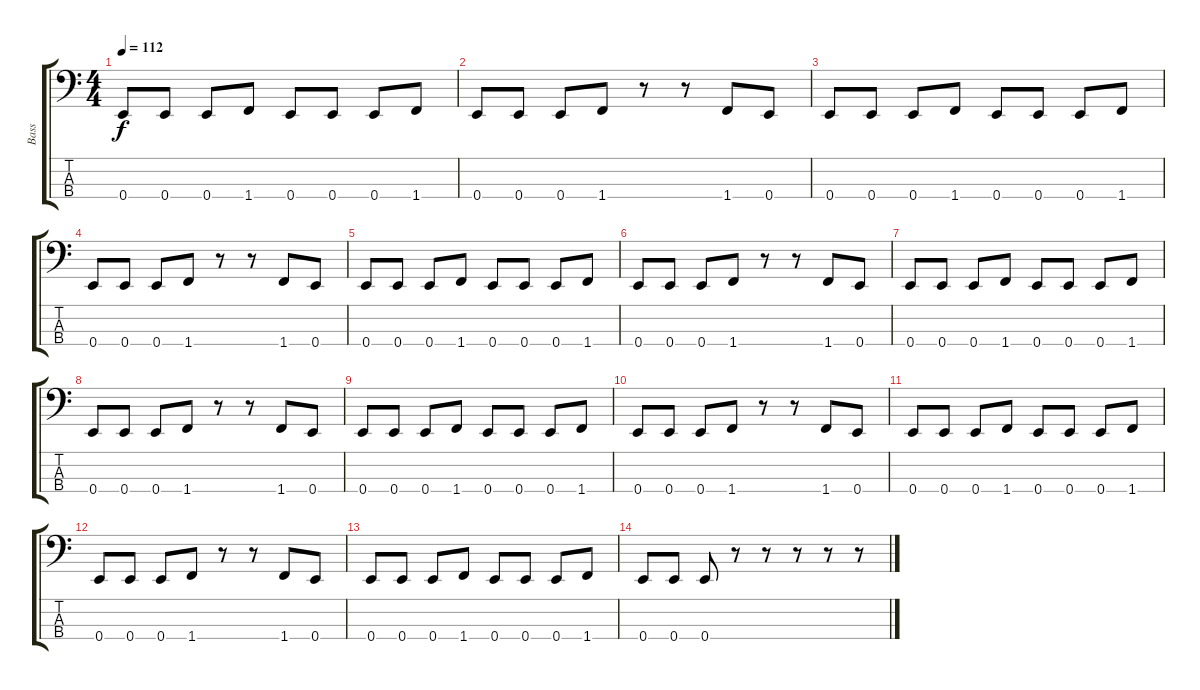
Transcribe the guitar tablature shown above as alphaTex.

\track ("Bass" "Bass") {instrument electricbassfinger}
\staff {score tabs}
\tuning (G2 D2 A1 E1) {hide}
\ts (4 4)
\tempo 112
\clef f4
\ks c
0.4.8{dy f} 0.4.8 0.4.8 1.4.8 0.4.8 0.4.8 0.4.8 1.4.8 |
0.4.8 0.4.8 0.4.8 1.4.8 r.8 r.8 1.4.8 0.4.8 |
0.4.8 0.4.8 0.4.8 1.4.8 0.4.8 0.4.8 0.4.8 1.4.8 |
0.4.8 0.4.8 0.4.8 1.4.8 r.8 r.8 1.4.8 0.4.8 |
0.4.8 0.4.8 0.4.8 1.4.8 0.4.8 0.4.8 0.4.8 1.4.8 |
0.4.8 0.4.8 0.4.8 1.4.8 r.8 r.8 1.4.8 0.4.8 |
0.4.8 0.4.8 0.4.8 1.4.8 0.4.8 0.4.8 0.4.8 1.4.8 |
0.4.8 0.4.8 0.4.8 1.4.8 r.8 r.8 1.4.8 0.4.8 |
0.4.8 0.4.8 0.4.8 1.4.8 0.4.8 0.4.8 0.4.8 1.4.8 |
0.4.8 0.4.8 0.4.8 1.4.8 r.8 r.8 1.4.8 0.4.8 |
0.4.8 0.4.8 0.4.8 1.4.8 0.4.8 0.4.8 0.4.8 1.4.8 |
0.4.8 0.4.8 0.4.8 1.4.8 r.8 r.8 1.4.8 0.4.8 |
0.4.8 0.4.8 0.4.8 1.4.8 0.4.8 0.4.8 0.4.8 1.4.8 |
0.4.8 0.4.8 0.4.8 r.8 r.8 r.8 r.8 r.8
